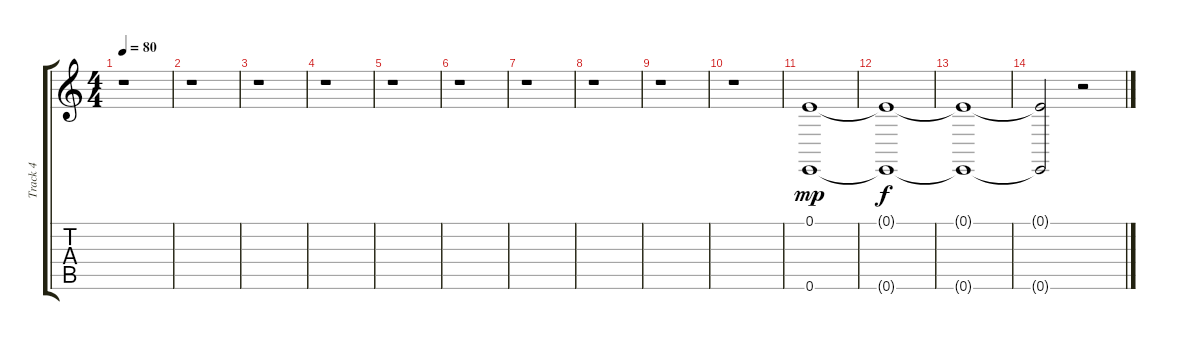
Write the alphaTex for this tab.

\track ("Track 4" "Track 4") {instrument synthvoice}
\staff {score tabs}
\tuning (E4 B3 G3 D3 A2 E2) {hide}
\ts (4 4)
\tempo 80
\clef g2
\ks c
r.1{dy f} |
r.1 |
r.1 |
r.1 |
r.1 |
r.1 |
r.1 |
r.1 |
r.1 |
r.1 |
(0.1 0.6).1{dy mp} |
(0.1{t} 0.6{t}).1{dy f} |
(0.1{t} 0.6{t}).1 |
(0.1{t} 0.6{t}).2 r.2
